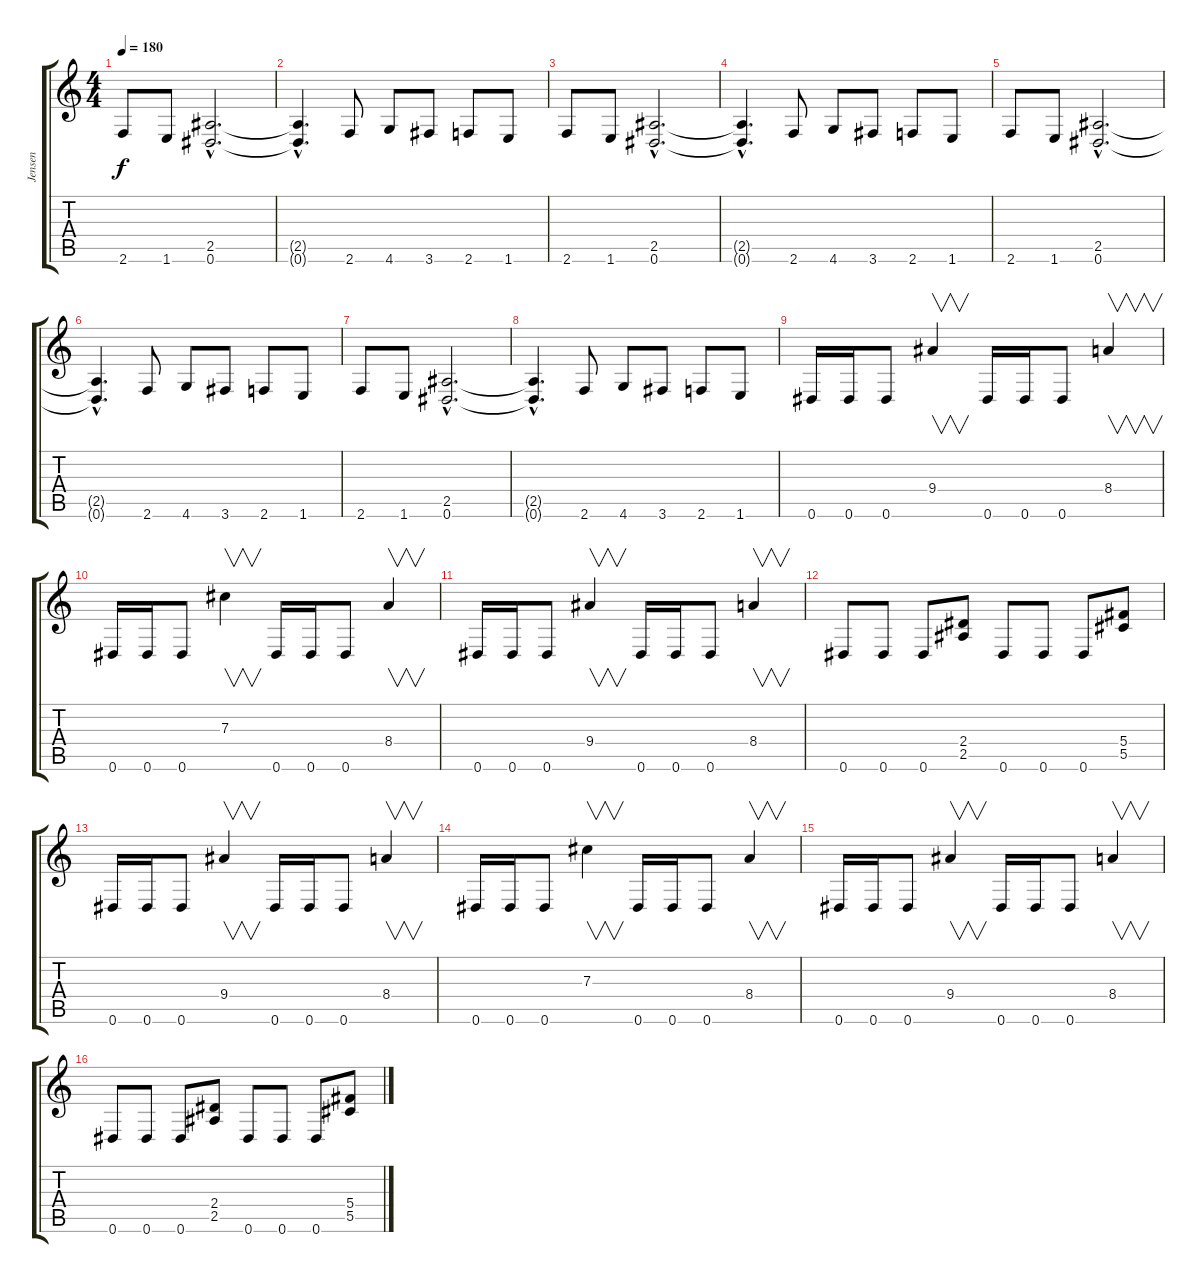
\track ("Jensen" "Jensen") {instrument overdrivenguitar}
\staff {score tabs}
\tuning (Eb4 Bb3 Gb3 Db3 Ab2 Eb2) {hide}
\ts (4 4)
\tempo 180
\clef g2
\ks c
2.6.8{dy f} 1.6.8 (2.5{hac} 0.6{hac}).2{d} |
(2.5{hac t} 0.6{hac t}).4{d} 2.6.8 4.6.8 3.6.8 2.6.8 1.6.8 |
2.6.8 1.6.8 (2.5{hac} 0.6{hac}).2{d} |
(2.5{hac t} 0.6{hac t}).4{d} 2.6.8 4.6.8 3.6.8 2.6.8 1.6.8 |
2.6.8 1.6.8 (2.5{hac} 0.6{hac}).2{d} |
(2.5{hac t} 0.6{hac t}).4{d} 2.6.8 4.6.8 3.6.8 2.6.8 1.6.8 |
2.6.8 1.6.8 (2.5{hac} 0.6{hac}).2{d} |
(2.5{hac t} 0.6{hac t}).4{d} 2.6.8 4.6.8 3.6.8 2.6.8 1.6.8 |
0.6.16 0.6.16 0.6.8 9.4.4{v} 0.6.16 0.6.16 0.6.8 8.4.4{v} |
0.6.16 0.6.16 0.6.8 7.3.4{v} 0.6.16 0.6.16 0.6.8 8.4.4{v} |
0.6.16 0.6.16 0.6.8 9.4.4{v} 0.6.16 0.6.16 0.6.8 8.4.4{v} |
0.6.8 0.6.8 0.6.8 (2.4 2.5).8 0.6.8 0.6.8 0.6.8 (5.4 5.5).8 |
0.6.16 0.6.16 0.6.8 9.4.4{v} 0.6.16 0.6.16 0.6.8 8.4.4{v} |
0.6.16 0.6.16 0.6.8 7.3.4{v} 0.6.16 0.6.16 0.6.8 8.4.4{v} |
0.6.16 0.6.16 0.6.8 9.4.4{v} 0.6.16 0.6.16 0.6.8 8.4.4{v} |
0.6.8 0.6.8 0.6.8 (2.4 2.5).8 0.6.8 0.6.8 0.6.8 (5.4 5.5).8
